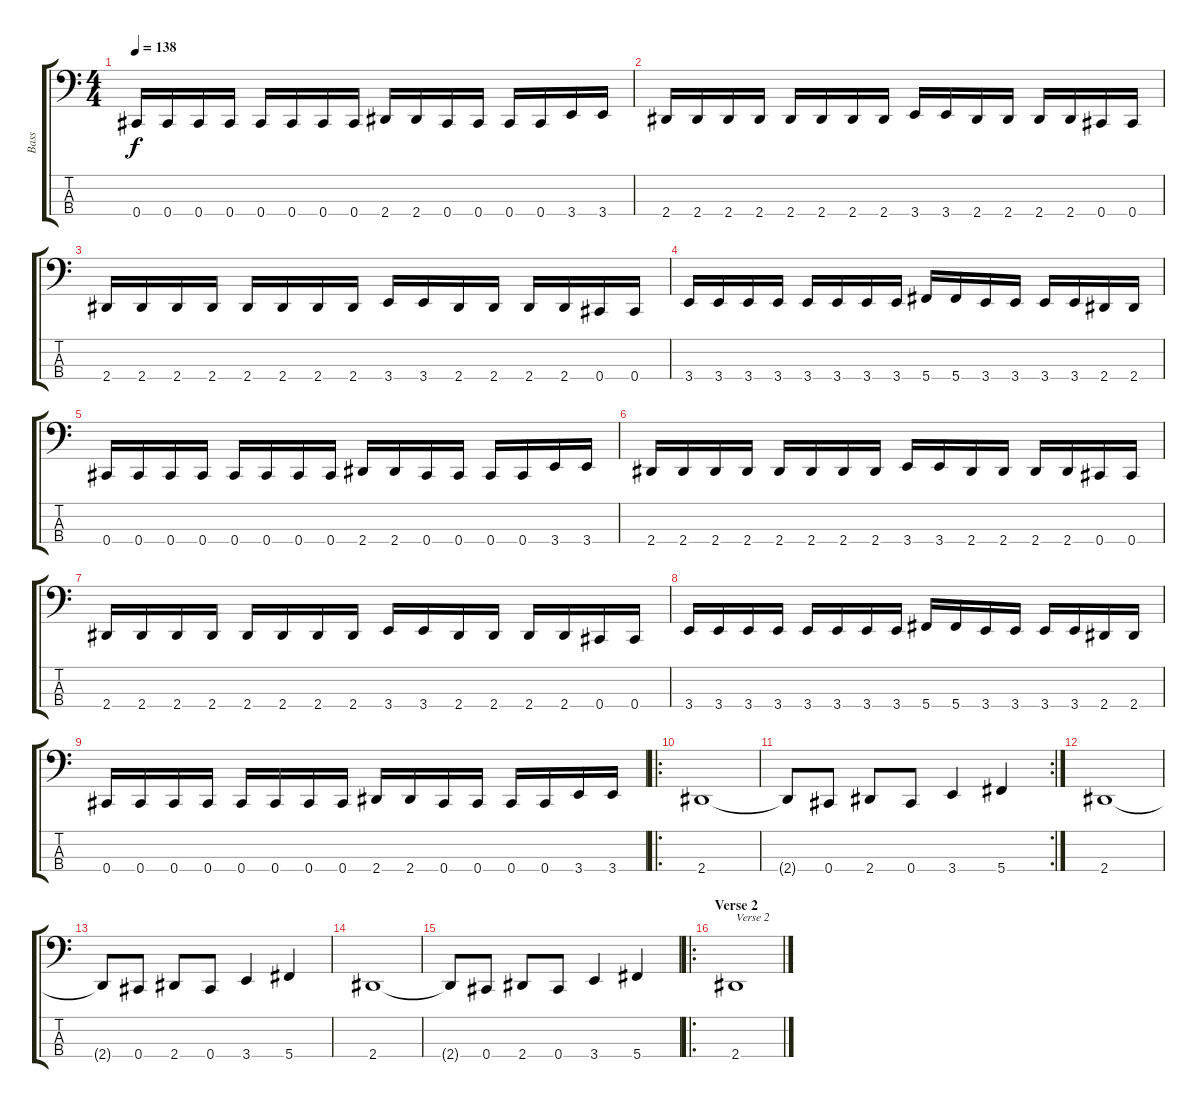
\track ("Bass" "Bass") {instrument electricbasspick}
\staff {score tabs}
\tuning (E2 B1 Gb1 Db1) {hide}
\ts (4 4)
\tempo 138
\clef f4
\ks c
0.4.16{dy f} 0.4.16 0.4.16 0.4.16 0.4.16 0.4.16 0.4.16 0.4.16 2.4.16 2.4.16 0.4.16 0.4.16 0.4.16 0.4.16 3.4.16 3.4.16 |
2.4.16 2.4.16 2.4.16 2.4.16 2.4.16 2.4.16 2.4.16 2.4.16 3.4.16 3.4.16 2.4.16 2.4.16 2.4.16 2.4.16 0.4.16 0.4.16 |
2.4.16 2.4.16 2.4.16 2.4.16 2.4.16 2.4.16 2.4.16 2.4.16 3.4.16 3.4.16 2.4.16 2.4.16 2.4.16 2.4.16 0.4.16 0.4.16 |
3.4.16 3.4.16 3.4.16 3.4.16 3.4.16 3.4.16 3.4.16 3.4.16 5.4.16 5.4.16 3.4.16 3.4.16 3.4.16 3.4.16 2.4.16 2.4.16 |
0.4.16 0.4.16 0.4.16 0.4.16 0.4.16 0.4.16 0.4.16 0.4.16 2.4.16 2.4.16 0.4.16 0.4.16 0.4.16 0.4.16 3.4.16 3.4.16 |
2.4.16 2.4.16 2.4.16 2.4.16 2.4.16 2.4.16 2.4.16 2.4.16 3.4.16 3.4.16 2.4.16 2.4.16 2.4.16 2.4.16 0.4.16 0.4.16 |
2.4.16 2.4.16 2.4.16 2.4.16 2.4.16 2.4.16 2.4.16 2.4.16 3.4.16 3.4.16 2.4.16 2.4.16 2.4.16 2.4.16 0.4.16 0.4.16 |
3.4.16 3.4.16 3.4.16 3.4.16 3.4.16 3.4.16 3.4.16 3.4.16 5.4.16 5.4.16 3.4.16 3.4.16 3.4.16 3.4.16 2.4.16 2.4.16 |
0.4.16 0.4.16 0.4.16 0.4.16 0.4.16 0.4.16 0.4.16 0.4.16 2.4.16 2.4.16 0.4.16 0.4.16 0.4.16 0.4.16 3.4.16 3.4.16 |
\ro
2.4.1 |
\rc 2
2.4{t}.8 0.4.8 2.4.8 0.4.8 3.4.4 5.4.4 |
2.4.1 |
2.4{t}.8 0.4.8 2.4.8 0.4.8 3.4.4 5.4.4 |
2.4.1 |
2.4{t}.8 0.4.8 2.4.8 0.4.8 3.4.4 5.4.4 |
\ro
\section ("" "Verse 2")
2.4.1{txt "Verse 2"}
